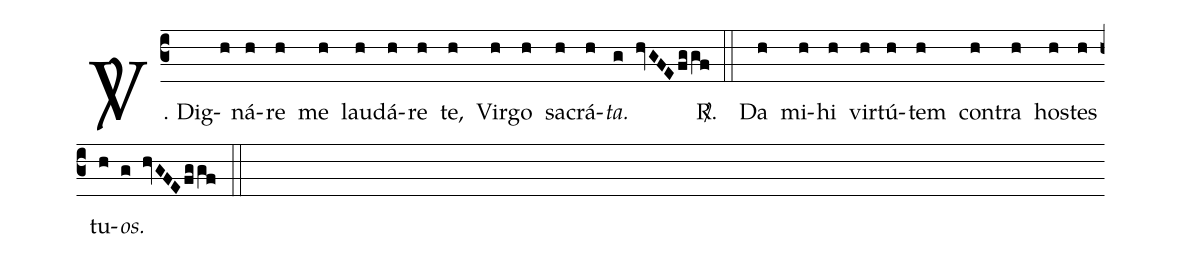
%%
(c3)
<sp>V/</sp>. Dig(  h)ná(h)re(h) me(h) lau(h)dá(h)re(h) te,(h)
Vir(h)go(h) sac(h)rá(h)<i>ta.</i>(g hvGFEfg/gf) (::)

<sp>R/</sp>.()Da(h) mi(h)hi(h) vir(h)tú(h)tem(h)
con(h)tra(h) hos(h)tes(h) tu(h)<i>os.</i>(g hvGFEfg/gf) (::)
